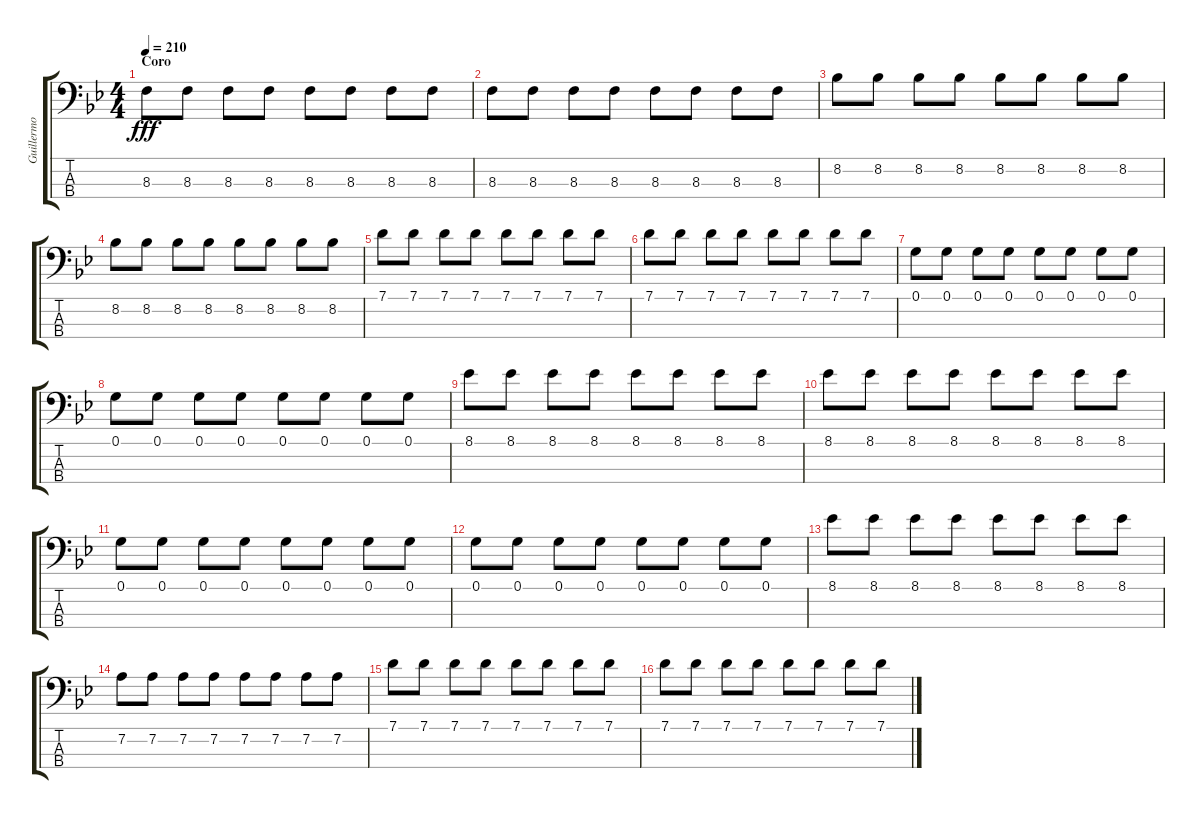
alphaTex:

\track ("Guillermo Sanchez" "Guillermo ") {instrument electricbassfinger}
\staff {score tabs}
\tuning (G2 D2 A1 E1) {hide}
\ts (4 4)
\section ("" "Coro")
\tempo 210
\clef f4
\ks gminor
8.3.8{dy fff} 8.3.8 8.3.8 8.3.8 8.3.8 8.3.8 8.3.8 8.3.8 |
8.3.8 8.3.8 8.3.8 8.3.8 8.3.8 8.3.8 8.3.8 8.3.8 |
8.2.8 8.2.8 8.2.8 8.2.8 8.2.8 8.2.8 8.2.8 8.2.8 |
8.2.8 8.2.8 8.2.8 8.2.8 8.2.8 8.2.8 8.2.8 8.2.8 |
7.1.8 7.1.8 7.1.8 7.1.8 7.1.8 7.1.8 7.1.8 7.1.8 |
7.1.8 7.1.8 7.1.8 7.1.8 7.1.8 7.1.8 7.1.8 7.1.8 |
0.1.8 0.1.8 0.1.8 0.1.8 0.1.8 0.1.8 0.1.8 0.1.8 |
0.1.8 0.1.8 0.1.8 0.1.8 0.1.8 0.1.8 0.1.8 0.1.8 |
8.1.8 8.1.8 8.1.8 8.1.8 8.1.8 8.1.8 8.1.8 8.1.8 |
8.1.8 8.1.8 8.1.8 8.1.8 8.1.8 8.1.8 8.1.8 8.1.8 |
0.1.8 0.1.8 0.1.8 0.1.8 0.1.8 0.1.8 0.1.8 0.1.8 |
0.1.8 0.1.8 0.1.8 0.1.8 0.1.8 0.1.8 0.1.8 0.1.8 |
8.1.8 8.1.8 8.1.8 8.1.8 8.1.8 8.1.8 8.1.8 8.1.8 |
7.2.8 7.2.8 7.2.8 7.2.8 7.2.8 7.2.8 7.2.8 7.2.8 |
7.1.8 7.1.8 7.1.8 7.1.8 7.1.8 7.1.8 7.1.8 7.1.8 |
7.1.8 7.1.8 7.1.8 7.1.8 7.1.8 7.1.8 7.1.8 7.1.8
